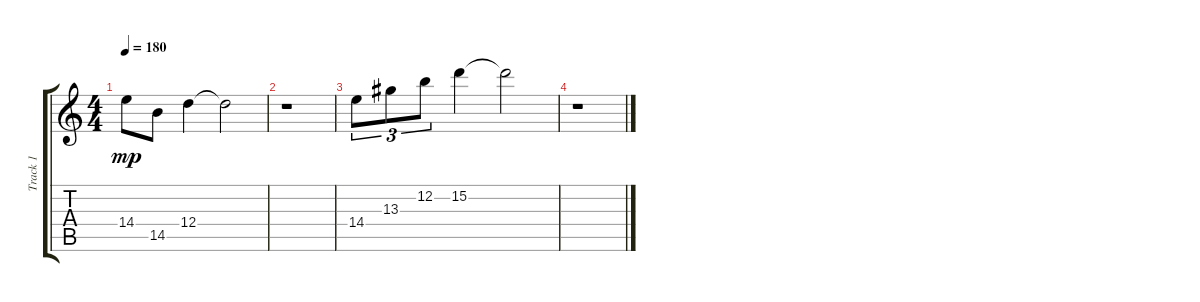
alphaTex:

\track ("Track 1" "Track 1") {instrument distortionguitar}
\staff {score tabs}
\tuning (E4 B3 G3 D3 A2 E2) {hide}
\ts (4 4)
\tempo 180
\clef g2
\ks c
14.4.8{dy mp} 14.5.8 12.4.4 12.4{t}.2 |
r.1 |
14.4.8{tu (3 2)} 13.3.8{tu (3 2)} 12.2.8{tu (3 2)} 15.2.4 15.2{t}.2 |
r.1
